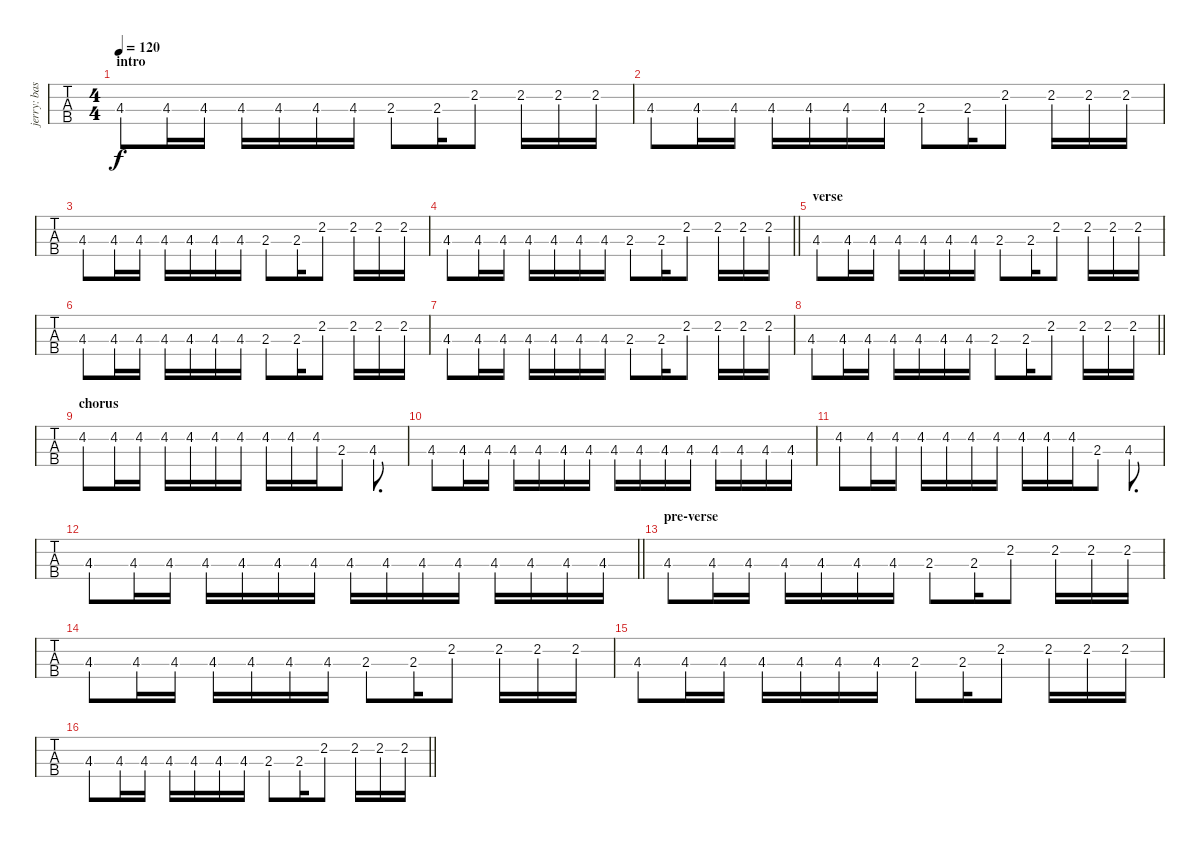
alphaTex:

\track ("jerry: bass" "jerry: bas") {instrument electricbassfinger}
\staff {tabs}
\tuning (G2 D2 A1 E1) {hide}
\ts (4 4)
\section ("" "intro")
\tempo 120
\clef f4
\ks c
4.3.8{dy f instrument electricbassfinger} 4.3.16 4.3.16 4.3.16 4.3.16 4.3.16 4.3.16 2.3.8 2.3.16 2.2.8 2.2.16 2.2.16 2.2.16 |
4.3.8 4.3.16 4.3.16 4.3.16 4.3.16 4.3.16 4.3.16 2.3.8 2.3.16 2.2.8 2.2.16 2.2.16 2.2.16 |
4.3.8 4.3.16 4.3.16 4.3.16 4.3.16 4.3.16 4.3.16 2.3.8 2.3.16 2.2.8 2.2.16 2.2.16 2.2.16 |
\barLineRight lightlight
4.3.8 4.3.16 4.3.16 4.3.16 4.3.16 4.3.16 4.3.16 2.3.8 2.3.16 2.2.8 2.2.16 2.2.16 2.2.16 |
\section ("" "verse")
4.3.8 4.3.16 4.3.16 4.3.16 4.3.16 4.3.16 4.3.16 2.3.8 2.3.16 2.2.8 2.2.16 2.2.16 2.2.16 |
4.3.8 4.3.16 4.3.16 4.3.16 4.3.16 4.3.16 4.3.16 2.3.8 2.3.16 2.2.8 2.2.16 2.2.16 2.2.16 |
4.3.8 4.3.16 4.3.16 4.3.16 4.3.16 4.3.16 4.3.16 2.3.8 2.3.16 2.2.8 2.2.16 2.2.16 2.2.16 |
\barLineRight lightlight
4.3.8 4.3.16 4.3.16 4.3.16 4.3.16 4.3.16 4.3.16 2.3.8 2.3.16 2.2.8 2.2.16 2.2.16 2.2.16 |
\section ("" "chorus")
4.2.8 4.2.16 4.2.16 4.2.16 4.2.16 4.2.16 4.2.16 4.2.16 4.2.16 4.2.16 2.3.8 4.3.8{d} |
4.3.8 4.3.16 4.3.16 4.3.16 4.3.16 4.3.16 4.3.16 4.3.16 4.3.16 4.3.16 4.3.16 4.3.16 4.3.16 4.3.16 4.3.16 |
4.2.8 4.2.16 4.2.16 4.2.16 4.2.16 4.2.16 4.2.16 4.2.16 4.2.16 4.2.16 2.3.8 4.3.8{d} |
\barLineRight lightlight
4.3.8 4.3.16 4.3.16 4.3.16 4.3.16 4.3.16 4.3.16 4.3.16 4.3.16 4.3.16 4.3.16 4.3.16 4.3.16 4.3.16 4.3.16 |
\section ("" "pre-verse")
4.3.8 4.3.16 4.3.16 4.3.16 4.3.16 4.3.16 4.3.16 2.3.8 2.3.16 2.2.8 2.2.16 2.2.16 2.2.16 |
4.3.8 4.3.16 4.3.16 4.3.16 4.3.16 4.3.16 4.3.16 2.3.8 2.3.16 2.2.8 2.2.16 2.2.16 2.2.16 |
4.3.8 4.3.16 4.3.16 4.3.16 4.3.16 4.3.16 4.3.16 2.3.8 2.3.16 2.2.8 2.2.16 2.2.16 2.2.16 |
\barLineRight lightlight
4.3.8 4.3.16 4.3.16 4.3.16 4.3.16 4.3.16 4.3.16 2.3.8 2.3.16 2.2.8 2.2.16 2.2.16 2.2.16
